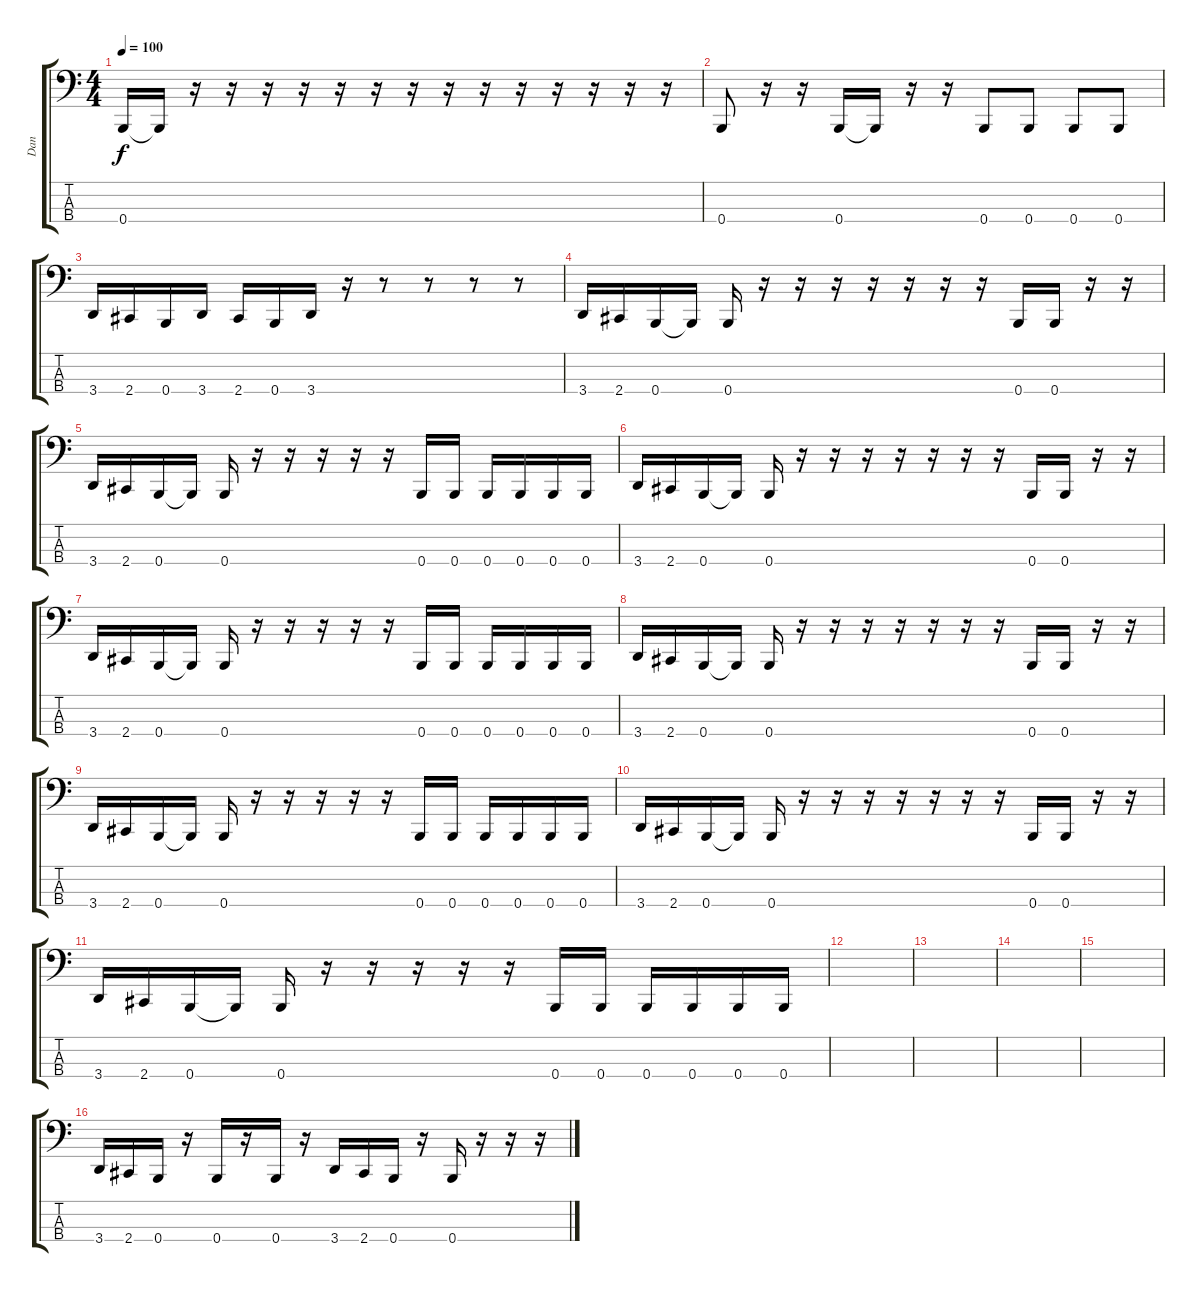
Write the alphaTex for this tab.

\track ("Dan" "Dan") {instrument electricbassfinger}
\staff {score tabs}
\tuning (E2 B1 Gb1 B0) {hide}
\ts (4 4)
\tempo 100
\clef f4
\ks c
0.4.16{dy f} 0.4{t}.16 r.16 r.16 r.16 r.16 r.16 r.16 r.16 r.16 r.16 r.16 r.16 r.16 r.16 r.16 |
0.4.8 r.16 r.16 0.4.16 0.4{t}.16 r.16 r.16 0.4.8 0.4.8 0.4.8 0.4.8 |
3.4.16 2.4.16 0.4.16 3.4.16 2.4.16 0.4.16 3.4.16 r.16 r.8 r.8 r.8 r.8 |
3.4.16 2.4.16 0.4.16 0.4{t}.16 0.4.16 r.16 r.16 r.16 r.16 r.16 r.16 r.16 0.4.16 0.4.16 r.16 r.16 |
3.4.16 2.4.16 0.4.16 0.4{t}.16 0.4.16 r.16 r.16 r.16 r.16 r.16 0.4.16 0.4.16 0.4.16 0.4.16 0.4.16 0.4.16 |
3.4.16 2.4.16 0.4.16 0.4{t}.16 0.4.16 r.16 r.16 r.16 r.16 r.16 r.16 r.16 0.4.16 0.4.16 r.16 r.16 |
3.4.16 2.4.16 0.4.16 0.4{t}.16 0.4.16 r.16 r.16 r.16 r.16 r.16 0.4.16 0.4.16 0.4.16 0.4.16 0.4.16 0.4.16 |
3.4.16 2.4.16 0.4.16 0.4{t}.16 0.4.16 r.16 r.16 r.16 r.16 r.16 r.16 r.16 0.4.16 0.4.16 r.16 r.16 |
3.4.16 2.4.16 0.4.16 0.4{t}.16 0.4.16 r.16 r.16 r.16 r.16 r.16 0.4.16 0.4.16 0.4.16 0.4.16 0.4.16 0.4.16 |
3.4.16 2.4.16 0.4.16 0.4{t}.16 0.4.16 r.16 r.16 r.16 r.16 r.16 r.16 r.16 0.4.16 0.4.16 r.16 r.16 |
3.4.16 2.4.16 0.4.16 0.4{t}.16 0.4.16 r.16 r.16 r.16 r.16 r.16 0.4.16 0.4.16 0.4.16 0.4.16 0.4.16 0.4.16 |
|
|
|
|
3.4.16 2.4.16 0.4.16 r.16 0.4.16 r.16 0.4.16 r.16 3.4.16 2.4.16 0.4.16 r.16 0.4.16 r.16 r.16 r.16
